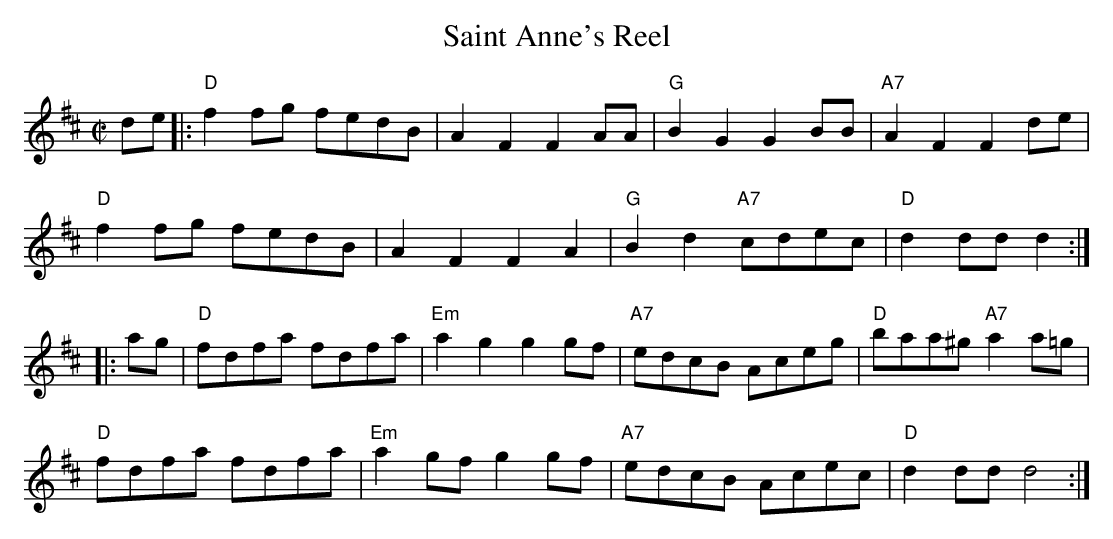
X:1
T: Saint Anne's Reel
M: C|
K: D
de |: "D"f2fg fedB | A2F2 F2AA | "G"B2G2 G2BB | "A7"A2F2 F2de |
"D"f2fg fedB | A2F2 F2A2 |"G"B2d2 "A7"cdec | "D"d2dd d2 :|
|:ag| "D"fdfa fdfa | "Em"a2g2 g2gf | "A7"edcB Aceg |"D" baa^g "A7"a2a=g |
 "D"fdfa fdfa | "Em"a2gf g2gf | "A7"edcB Acec |"D"d2dd d4 :|
